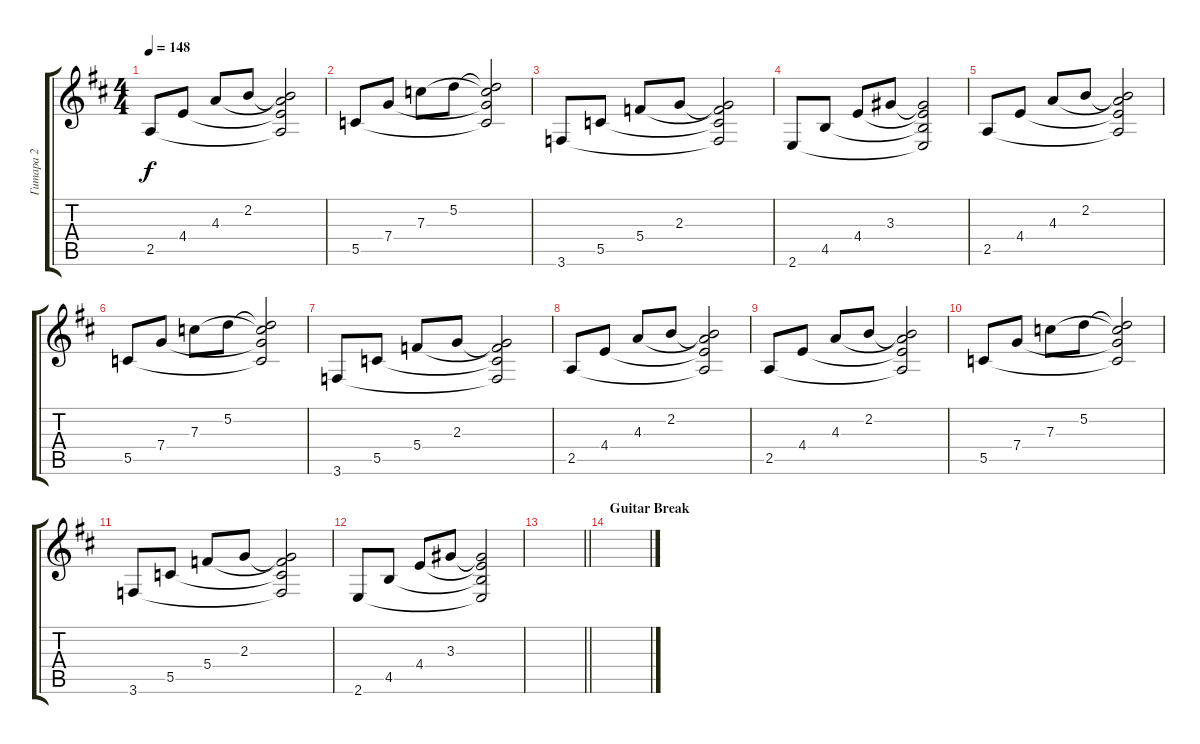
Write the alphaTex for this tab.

\track ("Гитара 2" "Гитара 2") {instrument electricguitarclean}
\staff {score tabs}
\tuning (D4 A3 F3 C3 G2 D2) {hide}
\ts (4 4)
\tempo 148
\clef g2
\ks bminor
2.5.8{dy f} 4.4.8 4.3.8 2.2.8 (2.2{t} 4.3{t} 4.4{t} 2.5{t}).2 |
5.5.8 7.4.8 7.3.8 5.2.8 (5.2{t} 7.3{t} 7.4{t} 5.5{t}).2 |
3.6.8 5.5.8 5.4.8 2.3.8 (2.3{t} 5.4{t} 5.5{t} 3.6{t}).2 |
2.6.8 4.5.8 4.4.8 3.3.8 (3.3{t} 4.4{t} 4.5{t} 2.6{t}).2 |
2.5.8 4.4.8 4.3.8 2.2.8 (2.2{t} 4.3{t} 4.4{t} 2.5{t}).2 |
5.5.8 7.4.8 7.3.8 5.2.8 (5.2{t} 7.3{t} 7.4{t} 5.5{t}).2 |
3.6.8 5.5.8 5.4.8 2.3.8 (2.3{t} 5.4{t} 5.5{t} 3.6{t}).2 |
2.5.8 4.4.8 4.3.8 2.2.8 (2.2{t} 4.3{t} 4.4{t} 2.5{t}).2 |
2.5.8 4.4.8 4.3.8 2.2.8 (2.2{t} 4.3{t} 4.4{t} 2.5{t}).2 |
5.5.8 7.4.8 7.3.8 5.2.8 (5.2{t} 7.3{t} 7.4{t} 5.5{t}).2 |
3.6.8 5.5.8 5.4.8 2.3.8 (2.3{t} 5.4{t} 5.5{t} 3.6{t}).2 |
2.6.8 4.5.8 4.4.8 3.3.8 (3.3{t} 4.4{t} 4.5{t} 2.6{t}).2 |
\barLineRight lightlight
|
\section ("" "Guitar Break")
